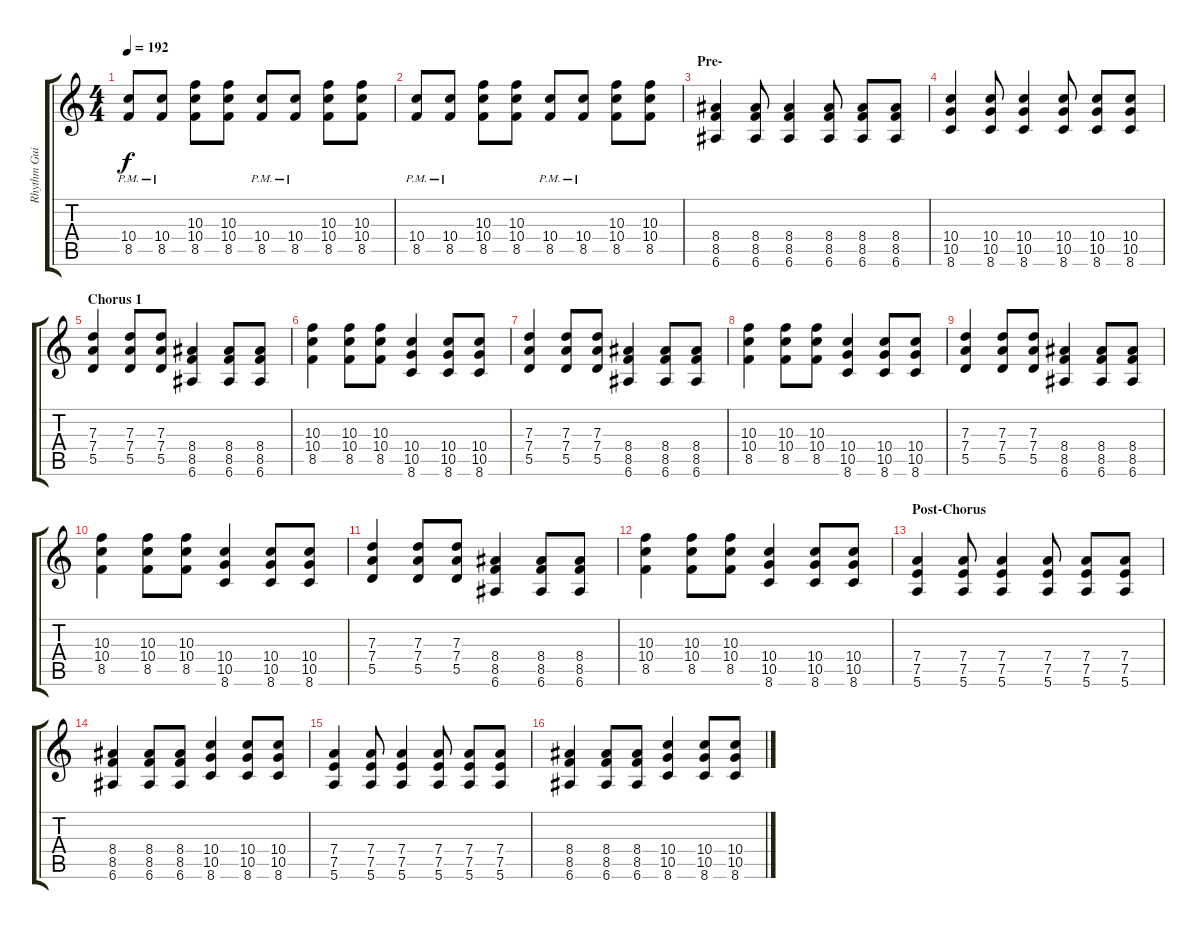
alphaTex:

\track ("Rhythm Guitar" "Rhythm Gui") {instrument distortionguitar}
\staff {score tabs}
\tuning (E4 B3 G3 D3 A2 E2) {hide}
\ts (4 4)
\tempo 192
\clef g2
\ks c
(10.4{pm} 8.5{pm}).8{dy f} (10.4{pm} 8.5{pm}).8 (10.3 10.4 8.5).8 (10.3 10.4 8.5).8 (10.4{pm} 8.5{pm}).8 (10.4{pm} 8.5{pm}).8 (10.3 10.4 8.5).8 (10.3 10.4 8.5).8 |
(10.4{pm} 8.5{pm}).8 (10.4{pm} 8.5{pm}).8 (10.3 10.4 8.5).8 (10.3 10.4 8.5).8 (10.4{pm} 8.5{pm}).8 (10.4{pm} 8.5{pm}).8 (10.3 10.4 8.5).8 (10.3 10.4 8.5).8 |
\section ("" "Pre-")
(8.4 8.5 6.6).4 (8.4 8.5 6.6).8 (8.4 8.5 6.6).4 (8.4 8.5 6.6).8 (8.4 8.5 6.6).8 (8.4 8.5 6.6).8 |
(10.4 10.5 8.6).4 (10.4 10.5 8.6).8 (10.4 10.5 8.6).4 (10.4 10.5 8.6).8 (10.4 10.5 8.6).8 (10.4 10.5 8.6).8 |
\section ("" "Chorus 1")
(7.3 7.4 5.5).4 (7.3 7.4 5.5).8 (7.3 7.4 5.5).8 (8.4 8.5 6.6).4 (8.4 8.5 6.6).8 (8.4 8.5 6.6).8 |
(10.3 10.4 8.5).4 (10.3 10.4 8.5).8 (10.3 10.4 8.5).8 (10.4 10.5 8.6).4 (10.4 10.5 8.6).8 (10.4 10.5 8.6).8 |
(7.3 7.4 5.5).4 (7.3 7.4 5.5).8 (7.3 7.4 5.5).8 (8.4 8.5 6.6).4 (8.4 8.5 6.6).8 (8.4 8.5 6.6).8 |
(10.3 10.4 8.5).4 (10.3 10.4 8.5).8 (10.3 10.4 8.5).8 (10.4 10.5 8.6).4 (10.4 10.5 8.6).8 (10.4 10.5 8.6).8 |
(7.3 7.4 5.5).4 (7.3 7.4 5.5).8 (7.3 7.4 5.5).8 (8.4 8.5 6.6).4 (8.4 8.5 6.6).8 (8.4 8.5 6.6).8 |
(10.3 10.4 8.5).4 (10.3 10.4 8.5).8 (10.3 10.4 8.5).8 (10.4 10.5 8.6).4 (10.4 10.5 8.6).8 (10.4 10.5 8.6).8 |
(7.3 7.4 5.5).4 (7.3 7.4 5.5).8 (7.3 7.4 5.5).8 (8.4 8.5 6.6).4 (8.4 8.5 6.6).8 (8.4 8.5 6.6).8 |
(10.3 10.4 8.5).4 (10.3 10.4 8.5).8 (10.3 10.4 8.5).8 (10.4 10.5 8.6).4 (10.4 10.5 8.6).8 (10.4 10.5 8.6).8 |
\section ("" "Post-Chorus")
(7.4 7.5 5.6).4 (7.4 7.5 5.6).8 (7.4 7.5 5.6).4 (7.4 7.5 5.6).8 (7.4 7.5 5.6).8 (7.4 7.5 5.6).8 |
(8.4 8.5 6.6).4 (8.4 8.5 6.6).8 (8.4 8.5 6.6).8 (10.4 10.5 8.6).4 (10.4 10.5 8.6).8 (10.4 10.5 8.6).8 |
(7.4 7.5 5.6).4 (7.4 7.5 5.6).8 (7.4 7.5 5.6).4 (7.4 7.5 5.6).8 (7.4 7.5 5.6).8 (7.4 7.5 5.6).8 |
(8.4 8.5 6.6).4 (8.4 8.5 6.6).8 (8.4 8.5 6.6).8 (10.4 10.5 8.6).4 (10.4 10.5 8.6).8 (10.4 10.5 8.6).8
